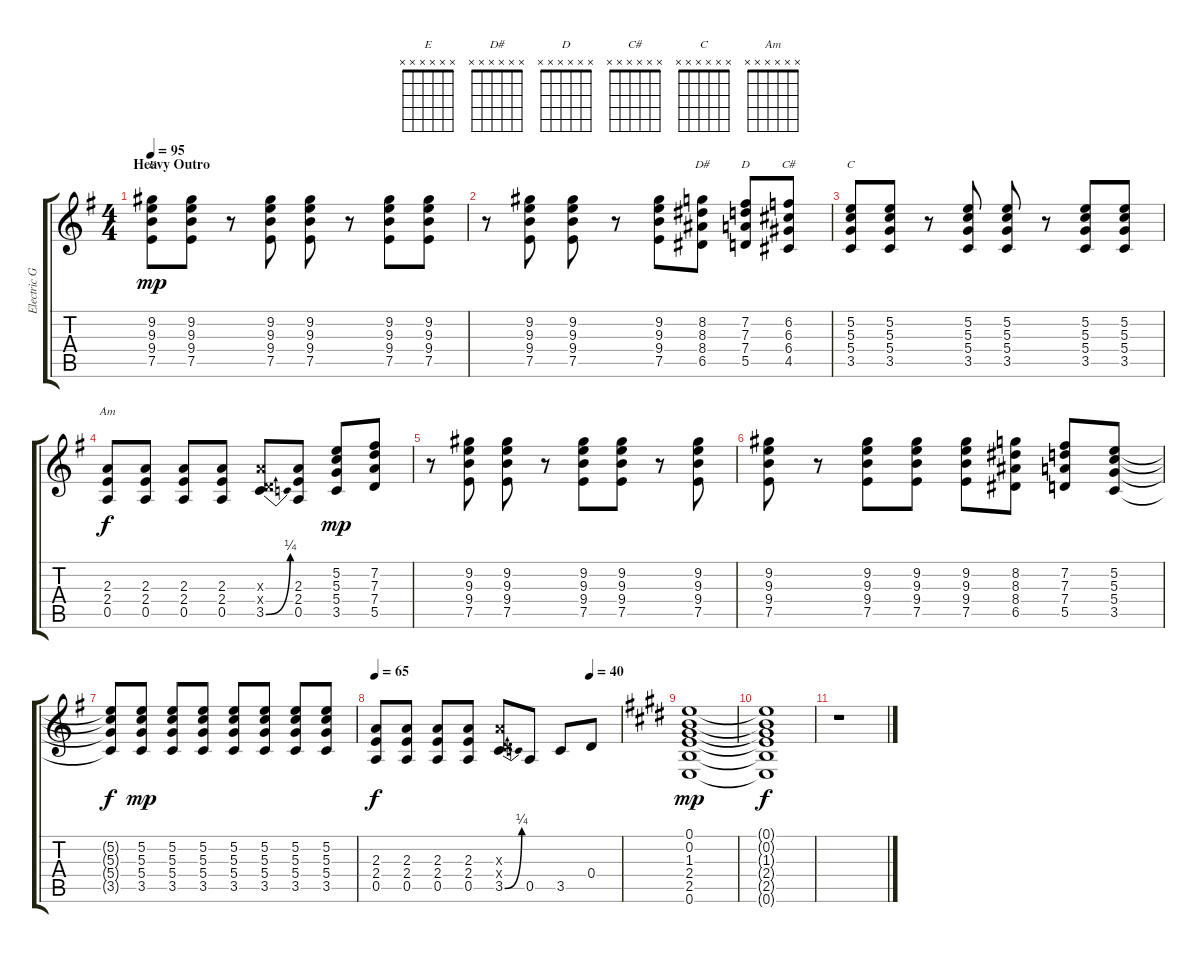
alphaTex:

\track ("Electric Guitar" "Electric G") {instrument overdrivenguitar}
\staff {score tabs}
\tuning (E4 B3 G3 D3 A2 E2) {hide}
\chord ("E" x x x x x x)
\chord ("D#" x x x x x x)
\chord ("D" x x x x x x)
\chord ("C#" x x x x x x)
\chord ("C" x x x x x x)
\chord ("Am" x x x x x x)
\ts (4 4)
\section ("" "Heavy Outro")
\tempo 95
\clef g2
\ks eminor
(9.2 9.3 9.4 7.5).8{ch "E" dy mp volume 13 instrument distortionguitar} (9.2 9.3 9.4 7.5).8 r.8 (9.2 9.3 9.4 7.5).8 (9.2 9.3 9.4 7.5).8 r.8 (9.2 9.3 9.4 7.5).8 (9.2 9.3 9.4 7.5).8 |
r.8 (9.2 9.3 9.4 7.5).8 (9.2 9.3 9.4 7.5).8 r.8 (9.2 9.3 9.4 7.5).8 (8.2 8.3 8.4 6.5).8{ch "D#"} (7.2 7.3 7.4 5.5).8{ch "D"} (6.2 6.3 6.4 4.5).8{ch "C#"} |
(5.2 5.3 5.4 3.5).8{ch "C"} (5.2 5.3 5.4 3.5).8 r.8 (5.2 5.3 5.4 3.5).8 (5.2 5.3 5.4 3.5).8 r.8 (5.2 5.3 5.4 3.5).8 (5.2 5.3 5.4 3.5).8 |
(2.3 2.4 0.5).8{ch "Am" dy f} (2.3 2.4 0.5).8 (2.3 2.4 0.5).8 (2.3 2.4 0.5).8 (2.3{x} 0.4{x} 3.5{be (bend 0 0 60 1)}).8 (2.3 2.4 0.5).8 (5.2 5.3 5.4 3.5).8{dy mp} (7.2 7.3 7.4 5.5).8 |
r.8 (9.2 9.3 9.4 7.5).8 (9.2 9.3 9.4 7.5).8 r.8 (9.2 9.3 9.4 7.5).8 (9.2 9.3 9.4 7.5).8 r.8 (9.2 9.3 9.4 7.5).8 |
(9.2 9.3 9.4 7.5).8 r.8 (9.2 9.3 9.4 7.5).8 (9.2 9.3 9.4 7.5).8 (9.2 9.3 9.4 7.5).8 (8.2 8.3 8.4 6.5).8 (7.2 7.3 7.4 5.5).8 (5.2 5.3 5.4 3.5).8 |
(5.2{t} 5.3{t} 5.4{t} 3.5{t}).8{dy f} (5.2 5.3 5.4 3.5).8{dy mp} (5.2 5.3 5.4 3.5).8 (5.2 5.3 5.4 3.5).8 (5.2 5.3 5.4 3.5).8 (5.2 5.3 5.4 3.5).8 (5.2 5.3 5.4 3.5).8 (5.2 5.3 5.4 3.5).8 |
\tempo 65
\tempo (40 0.875)
(2.3 2.4 0.5).8{dy f} (2.3 2.4 0.5).8 (2.3 2.4 0.5).8 (2.3 2.4 0.5).8 (2.3{x} 0.4{x} 3.5{be (bend 0 0 60 1)}).8 0.5.8 3.5.8 0.4.8 |
\ks e
(0.1 0.2 1.3 2.4 2.5 0.6).1{dy mp} |
(0.1{t} 0.2{t} 1.3{t} 2.4{t} 2.5{t} 0.6{t}).1{dy f volume 0} |
r.1
